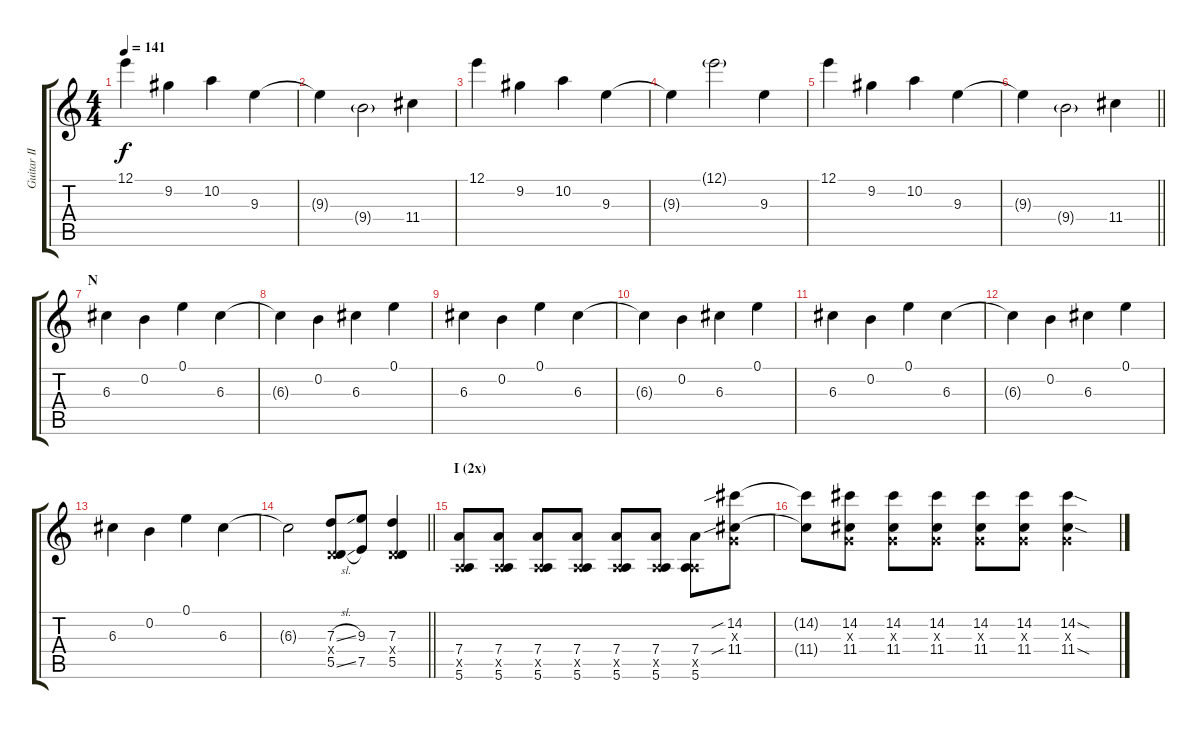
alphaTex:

\track ("Guitar II - Kita" "Guitar II ") {instrument overdrivenguitar}
\staff {score tabs}
\tuning (E4 B3 G3 D3 A2 E2) {hide}
\ts (4 4)
\tempo 141
\clef g2
\ks c
12.1.4{dy f} 9.2.4 10.2.4 9.3.4 |
9.3{t}.4 9.4{g}.2 11.4.4 |
12.1.4 9.2.4 10.2.4 9.3.4 |
9.3{t}.4 12.1{g}.2 9.3.4 |
12.1.4 9.2.4 10.2.4 9.3.4 |
\barLineRight lightlight
9.3{t}.4 9.4{g}.2 11.4.4 |
\section ("" "N")
6.3.4{instrument electricguitarjazz} 0.2.4 0.1.4 6.3.4 |
6.3{t}.4 0.2.4 6.3.4 0.1.4 |
6.3.4 0.2.4 0.1.4 6.3.4 |
6.3{t}.4 0.2.4 6.3.4 0.1.4 |
6.3.4 0.2.4 0.1.4 6.3.4 |
6.3{t}.4 0.2.4 6.3.4 0.1.4 |
6.3.4 0.2.4 0.1.4 6.3.4 |
\barLineRight lightlight
6.3{t}.2 (7.3{sl} 0.4{x} 5.5{sl}).8{instrument overdrivenguitar} (9.3 7.5).8 (7.3 0.4{x} 5.5).4 |
\section ("" "I (2x)")
(7.4 0.5{x} 5.6).8 (7.4 0.5{x} 5.6).8 (7.4 0.5{x} 5.6).8 (7.4 0.5{x} 5.6).8 (7.4 0.5{x} 5.6).8 (7.4 0.5{x} 5.6).8 (7.4 0.5{x} 5.6).8 (14.2{sib} 0.3{x} 11.4{sib}).8 |
(14.2{t} 11.4{t}).8 (14.2 0.3{x} 11.4).8 (14.2 0.3{x} 11.4).8 (14.2 0.3{x} 11.4).8 (14.2 0.3{x} 11.4).8 (14.2 0.3{x} 11.4).8 (14.2{sod} 0.3{x} 11.4{sod}).4
